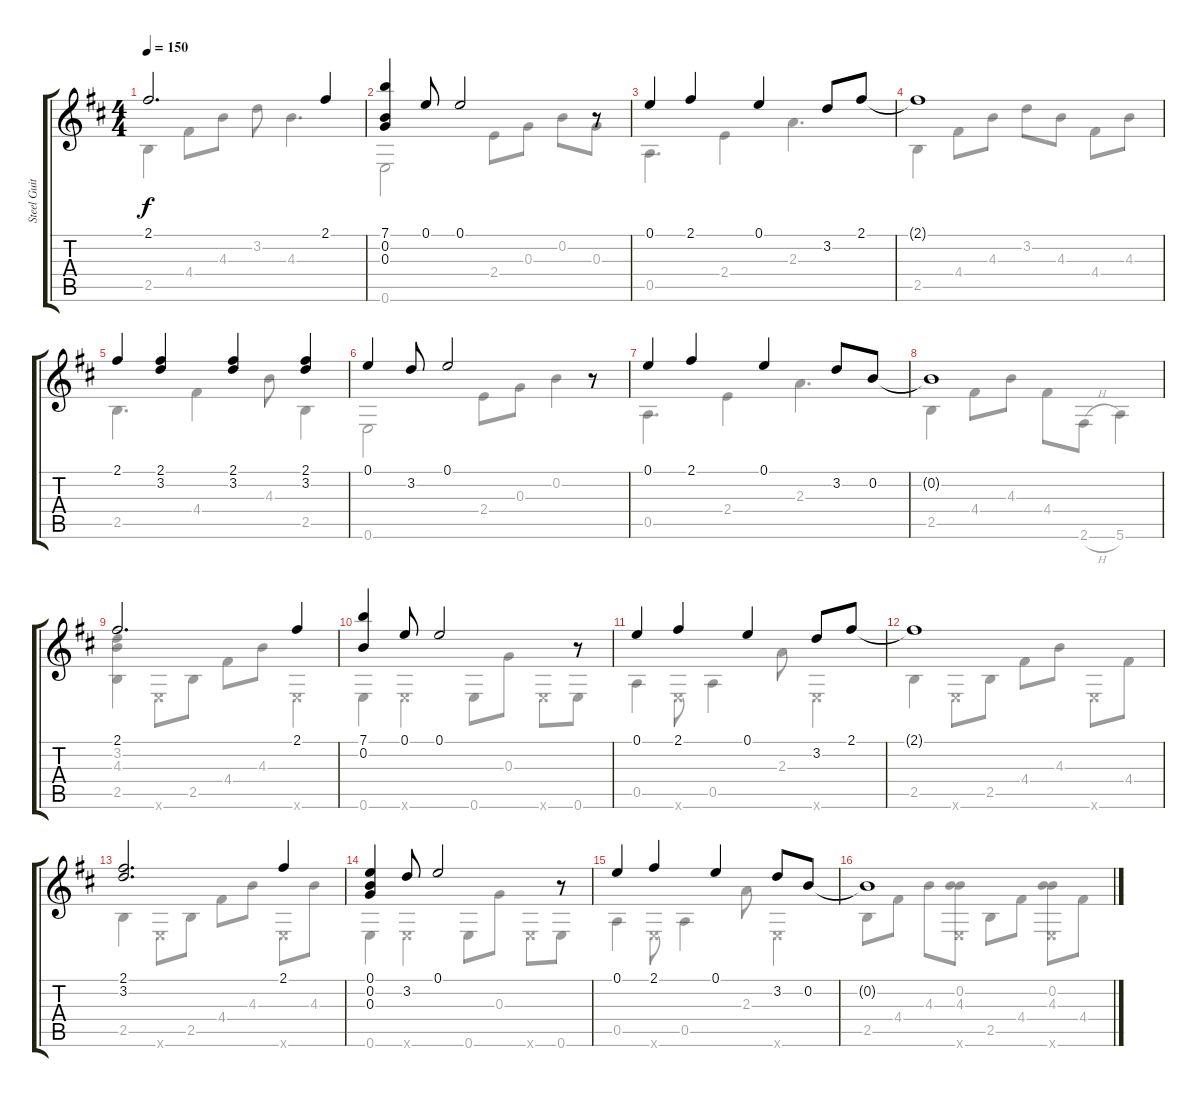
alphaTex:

\track ("Steel Guitar" "Steel Guit") {instrument acousticguitarsteel}
\staff {score tabs}
\tuning (E4 B3 G3 D3 A2 E2) {hide}
\voice
\ts (4 4)
\tempo 150
\clef g2
\ks d
2.1.2{d dy f} 2.1.4 |
(7.1 0.2 0.3).4 0.1.8 0.1.2 r.8 |
0.1.4 2.1.4 0.1.4 3.2.8 2.1.8 |
2.1{t}.1 |
2.1.4 (2.1 3.2).4 (2.1 3.2).4 (2.1 3.2).4 |
0.1.4 3.2.8 0.1.2 r.8 |
0.1.4 2.1.4 0.1.4 3.2.8 0.2.8 |
0.2{t}.1 |
2.1.2{d} 2.1.4 |
(7.1 0.2).4 0.1.8 0.1.2 r.8 |
0.1.4 2.1.4 0.1.4 3.2.8 2.1.8 |
2.1{t}.1 |
(2.1 3.2).2{d} 2.1.4 |
(0.1 0.2 0.3).4 3.2.8 0.1.2 r.8 |
0.1.4 2.1.4 0.1.4 3.2.8 0.2.8 |
0.2{t}.1
\voice
\clef g2
\ottava regular
\simile none
\ks d
2.5.4{dy f} 4.4.8 4.3.8 3.2.8 4.3.4{d} |
0.6.2 2.4.8 0.3.8 0.2.8 0.3.8 |
0.5.4{d} 2.4.4 2.3.4{d} |
2.5.4 4.4.8 4.3.8 3.2.8 4.3.8 4.4.8 4.3.8 |
2.5.4{d} 4.4.4 4.3.8 2.5.4 |
0.6.2 2.4.8 0.3.8 0.2.4 |
0.5.4{d} 2.4.4 2.3.4{d} |
2.5.4 4.4.8 4.3.8 4.4.8 2.6{h}.8 5.6.4 |
(3.2 4.3 2.5).4 0.6{x}.8 2.5.8 4.4.8 4.3.8 0.6{x}.4 |
0.6.4 0.6{x}.4 0.6.8 0.3.8 0.6{x}.8 0.6.8 |
0.5.4 0.6{x}.8 0.5.4 2.3.8 0.6{x}.4 |
2.5.4 0.6{x}.8 2.5.8 4.4.8 4.3.8 0.6{x}.8 4.4.8 |
2.5.4 0.6{x}.8 2.5.8 4.4.8 4.3.8 0.6{x}.8 4.3.8 |
0.6.4 0.6{x}.4 0.6.8 0.3.8 0.6{x}.8 0.6.8 |
0.5.4 0.6{x}.8 0.5.4 2.3.8 0.6{x}.4 |
2.5.8 4.4.8 4.3.8 (0.2 4.3 0.6{x}).8 2.5.8 4.4.8 (0.2 4.3 0.6{x}).8 4.4.8
